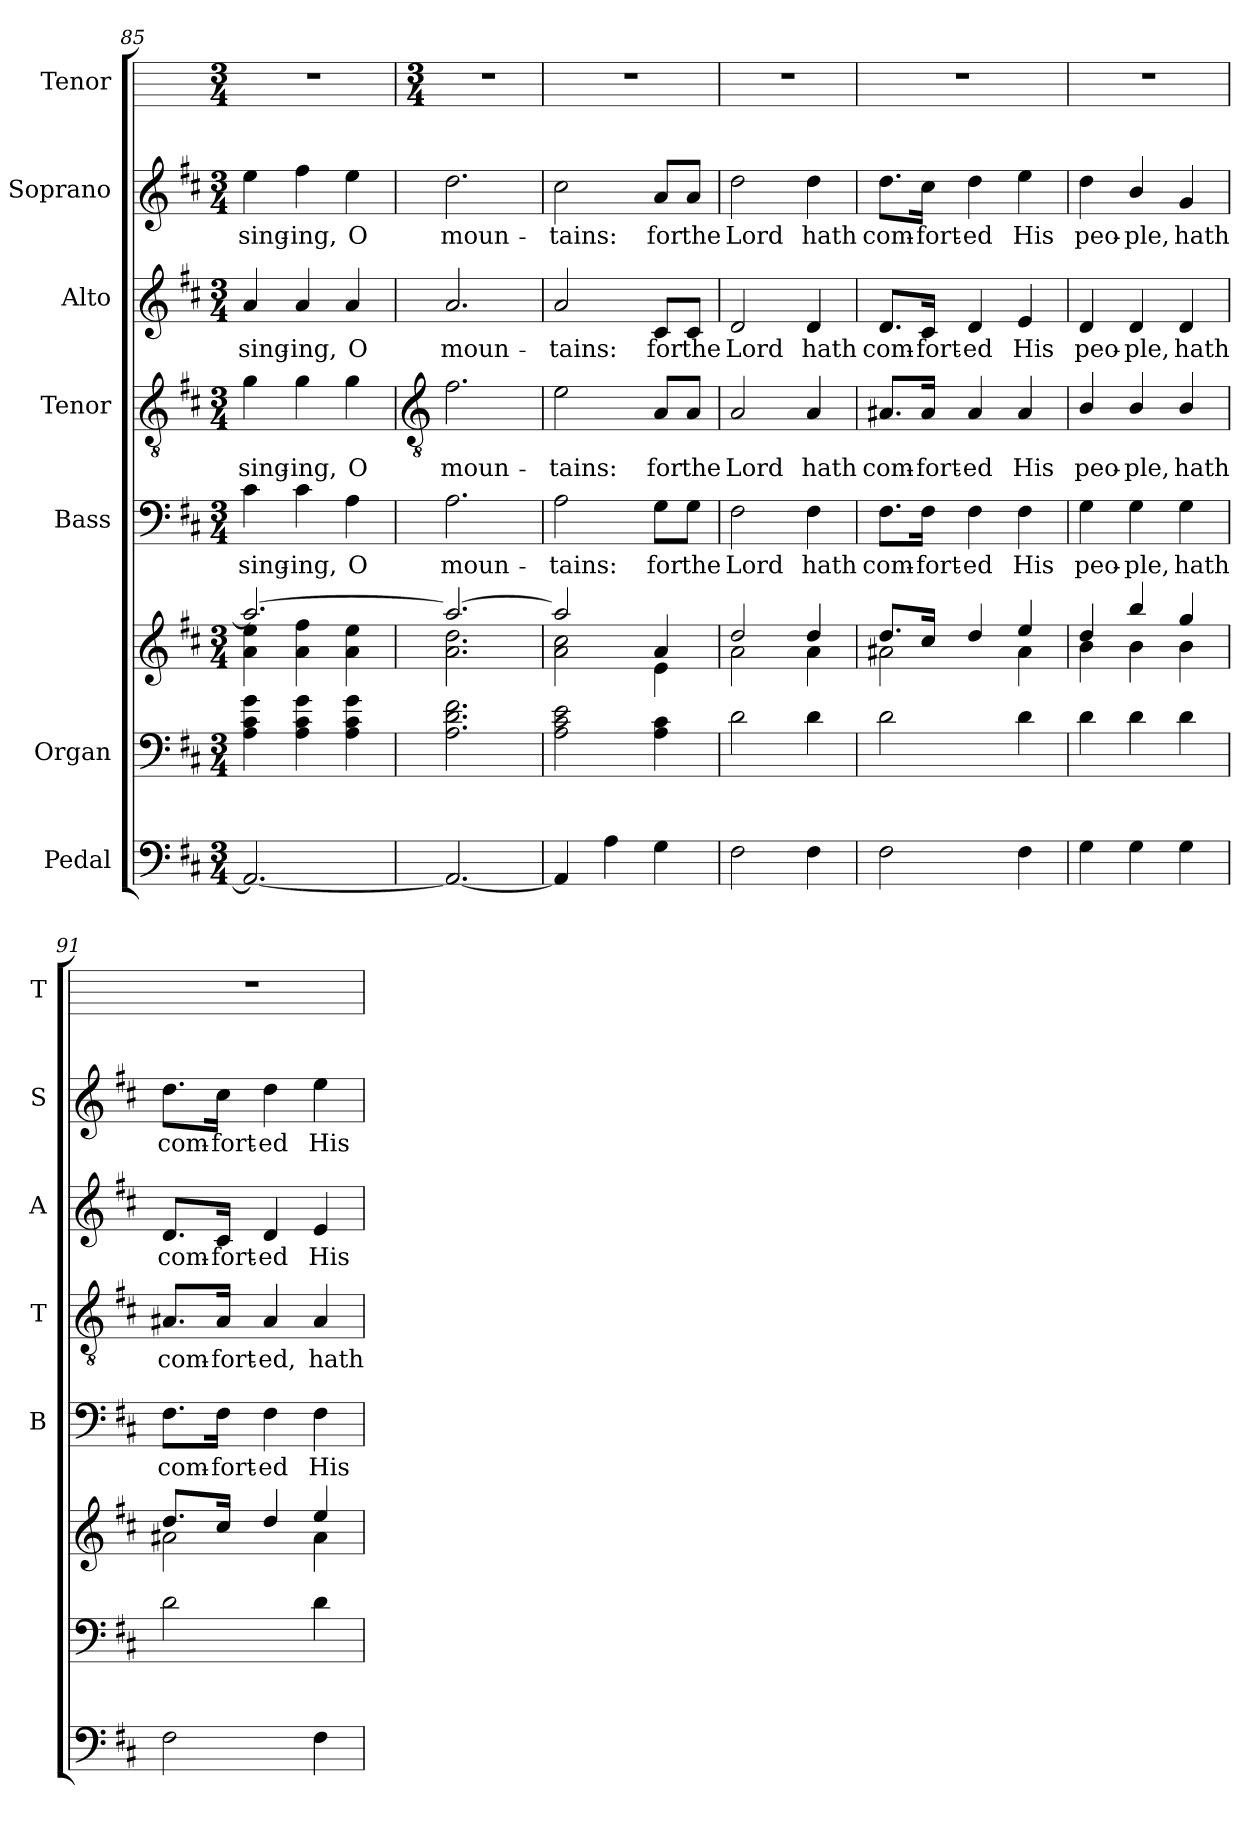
**kern	**kern	**kern	**kern	**text	**kern	**text	**kern	**text	**kern	**text	**kern
*part7	*part6	*part6	*part5	*part5	*part4	*part4	*part3	*part3	*part2	*part2	*part1
*staff8	*staff7	*staff6	*staff5	*staff5	*staff4	*staff4	*staff3	*staff3	*staff2	*staff2	*staff1
*I"Pedal	*I"Organ	*	*I"Bass	*	*I"Tenor	*	*I"Alto	*	*I"Soprano	*	*I"Tenor
*	*	*	*I'B	*	*I'T	*	*I'A	*	*I'S	*	*I'T
*clefF4	*clefF4	*clefG2	*clefF4	*	*clefGv2	*	*clefG2	*	*clefG2	*	*
*k[f#c#]	*k[f#c#]	*k[f#c#]	*k[f#c#]	*	*k[f#c#]	*	*k[f#c#]	*	*k[f#c#]	*	*
*D:	*D:	*D:	*D:	*	*D:	*	*D:	*	*D:	*	*
*M3/4	*M3/4	*M3/4	*M3/4	*	*M3/4	*	*M3/4	*	*M3/4	*	*M3/4
=85	=85	=85	=85	=85	=85	=85	=85	=85	=85	=85	=85
*	*	*^	*	*	*	*	*	*	*	*	*
!	!	!	!	!	!LO:LY:b	!	!LO:LY:b	!	!LO:LY:b	!	!LO:LY:b	!
2.AA_	4A 4c# 4g	2.aa/_	4a\ 4ee\	4c#	sing-	4g	sing-	4a	sing-	4ee	sing-	2.r
!	!	!	!	!	!LO:LY:b	!	!LO:LY:b	!	!LO:LY:b	!	!LO:LY:b	!
.	4A 4c# 4g	.	4a\ 4ff#\	4c#	-ing,	4g	-ing,	4a	-ing,	4ff#	-ing,	.
!	!	!	!	!	!LO:LY:b	!	!LO:LY:b	!	!LO:LY:b	!	!LO:LY:b	!
.	4A 4c# 4g	.	4a\ 4ee\	4A	O	4g	O	4a	O	4ee	O	.
!!LO:LB:g=z
=86	=86	=86	=86	=86	=86	=86	=86	=86	=86	=86	=86	=86
*	*	*	*	*	*	*clefGv2	*	*	*	*	*	*
*	*	*	*	*	*	*	*	*	*	*	*	*M3/4
!	!	!	!	!	!LO:LY:b	!	!LO:LY:b	!	!LO:LY:b	!	!LO:LY:b	!
2.AA_	2.A 2.d 2.f#	2.aa/_	2.a\ 2.dd\	2.A	moun-	2.f#	moun-	2.a	moun-	2.dd	moun-	2.r
=87	=87	=87	=87	=87	=87	=87	=87	=87	=87	=87	=87	=87
!	!	!	!	!	!LO:LY:b	!	!LO:LY:b	!	!LO:LY:b	!	!LO:LY:b	!
4AA]	2A 2c# 2e	2aa/]	2a\ 2cc#\	2A	-tains:	2e	-tains:	2a	-tains:	2cc#	-tains:	2.r
4A	.	.	.	.	.	.	.	.	.	.	.	.
!	!	!	!	!	!LO:LY:b	!	!LO:LY:b	!	!LO:LY:b	!	!LO:LY:b	!
4G	4A 4c#	4a/	4e\	8G\L	for	8A/L	for	8c#/L	for	8a/L	for	.
!	!	!	!	!	!LO:LY:b	!	!LO:LY:b	!	!LO:LY:b	!	!LO:LY:b	!
.	.	.	.	8G\J	the	8A/J	the	8c#/J	the	8a/J	the	.
=88	=88	=88	=88	=88	=88	=88	=88	=88	=88	=88	=88	=88
!	!	!	!	!	!LO:LY:b	!	!LO:LY:b	!	!LO:LY:b	!	!LO:LY:b	!
2F#	2d	2dd/	2a\	2F#	Lord	2A	Lord	2d	Lord	2dd	Lord	2.r
!	!	!	!	!	!LO:LY:b	!	!LO:LY:b	!	!LO:LY:b	!	!LO:LY:b	!
4F#	4d	4dd/	4a\	4F#	hath	4A	hath	4d	hath	4dd	hath	.
=89	=89	=89	=89	=89	=89	=89	=89	=89	=89	=89	=89	=89
!	!	!	!	!	!LO:LY:b	!	!LO:LY:b	!	!LO:LY:b	!	!LO:LY:b	!
2F#	2d	8.dd/L	2a#X\	8.F#\L	com-	8.A#X/L	com-	8.d/L	com-	8.dd\L	com-	2.r
!	!	!	!	!	!LO:LY:b	!	!LO:LY:b	!	!LO:LY:b	!	!LO:LY:b	!
.	.	16cc#/J	.	16F#\Jk	-fort-	16A#/Jk	-fort-	16c#/Jk	-fort-	16cc#\Jk	-fort-	.
!	!	!	!	!	!LO:LY:b	!	!LO:LY:b	!	!LO:LY:b	!	!LO:LY:b	!
.	.	4dd/	.	4F#	-ed	4A#	-ed	4d	-ed	4dd	-ed	.
!	!	!	!	!	!LO:LY:b	!	!LO:LY:b	!	!LO:LY:b	!	!LO:LY:b	!
4F#	4d	4ee/	4a#\	4F#	His	4A#	His	4e	His	4ee	His	.
=90	=90	=90	=90	=90	=90	=90	=90	=90	=90	=90	=90	=90
!	!	!	!	!	!LO:LY:b	!	!LO:LY:b	!	!LO:LY:b	!	!LO:LY:b	!
4G	4d	4dd/	4b\	4G	peo-	4B/	peo-	4d	peo-	4dd	peo-	2.r
!	!	!	!	!	!LO:LY:b	!	!LO:LY:b	!	!LO:LY:b	!	!LO:LY:b	!
4G	4d	4bb/	4b\	4G	-ple,	4B/	-ple,	4d	-ple,	4b/	-ple,	.
!	!	!	!	!	!LO:LY:b	!	!LO:LY:b	!	!LO:LY:b	!	!LO:LY:b	!
4G	4d	4gg/	4b\	4G	hath	4B/	hath	4d	hath	4g	hath	.
=91	=91	=91	=91	=91	=91	=91	=91	=91	=91	=91	=91	=91
!	!	!	!	!	!LO:LY:b	!	!LO:LY:b	!	!LO:LY:b	!	!LO:LY:b	!
2F#	2d	8.dd/L	2a#X\	8.F#\L	com-	8.A#X/L	com-	8.d/L	com-	8.dd\L	com-	2.r
!	!	!	!	!	!LO:LY:b	!	!LO:LY:b	!	!LO:LY:b	!	!LO:LY:b	!
.	.	16cc#/J	.	16F#\Jk	-fort-	16A#/Jk	-fort-	16c#/Jk	-fort-	16cc#\Jk	-fort-	.
!	!	!	!	!	!LO:LY:b	!	!LO:LY:b	!	!LO:LY:b	!	!LO:LY:b	!
.	.	4dd/	.	4F#	-ed	4A#	-ed,	4d	-ed	4dd	-ed	.
!	!	!	!	!	!LO:LY:b	!	!LO:LY:b	!	!LO:LY:b	!	!LO:LY:b	!
4F#	4d	4ee/	4a#\	4F#	His	4A#	hath	4e	His	4ee	His	.
*	*	*v	*v	*	*	*	*	*	*	*	*	*
=	=	=	=	=	=	=	=	=	=	=	=
*-	*-	*-	*-	*-	*-	*-	*-	*-	*-	*-	*-
